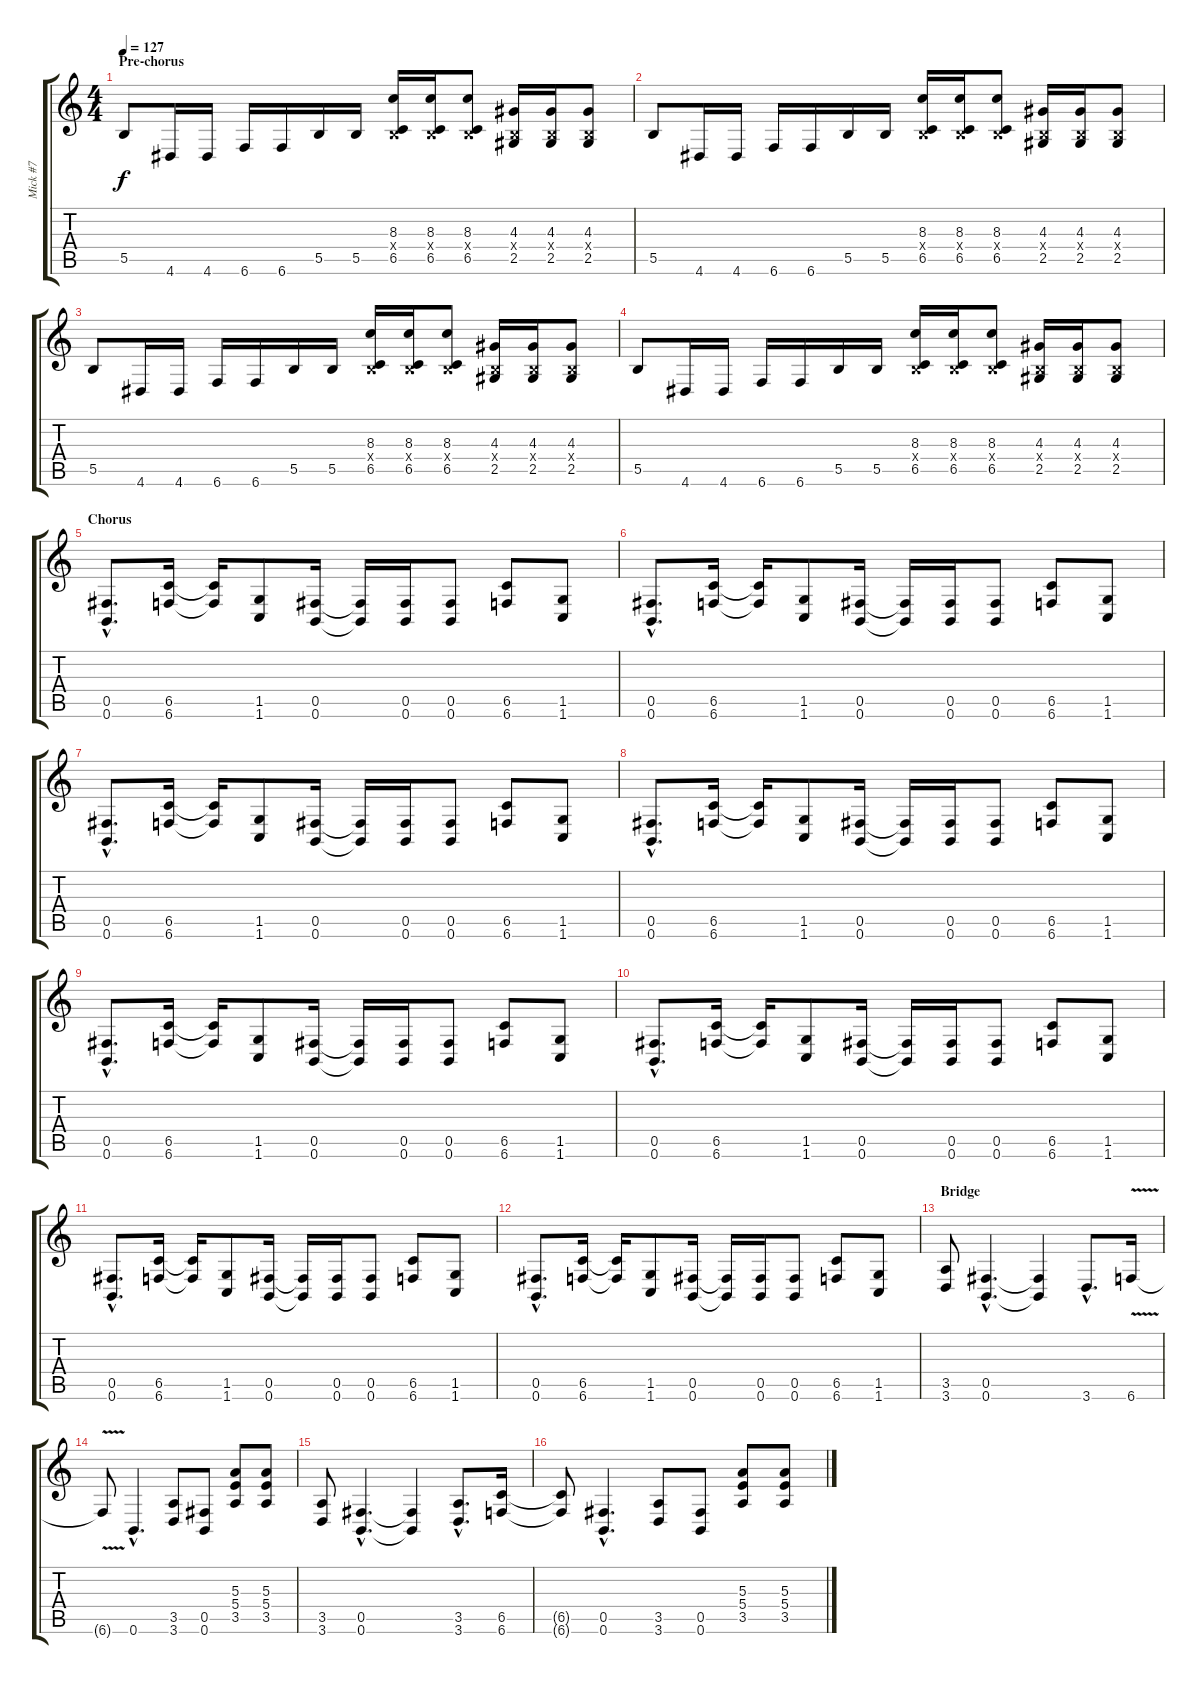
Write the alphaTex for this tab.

\track ("Mick #7" "Mick #7") {instrument distortionguitar}
\staff {score tabs}
\tuning (Db4 Ab3 E3 B2 Gb2 B1) {hide}
\ts (4 4)
\section ("" "Pre-chorus")
\tempo 127
\clef g2
\ks c
5.5.8{dy f} 4.6.16 4.6.16 6.6.16 6.6.16 5.5.16 5.5.16 (8.3 0.4{x} 6.5).16 (8.3 0.4{x} 6.5).16 (8.3 0.4{x} 6.5).8 (4.3 0.4{x} 2.5).16 (4.3 0.4{x} 2.5).16 (4.3 0.4{x} 2.5).8 |
5.5.8 4.6.16 4.6.16 6.6.16 6.6.16 5.5.16 5.5.16 (8.3 0.4{x} 6.5).16 (8.3 0.4{x} 6.5).16 (8.3 0.4{x} 6.5).8 (4.3 0.4{x} 2.5).16 (4.3 0.4{x} 2.5).16 (4.3 0.4{x} 2.5).8 |
5.5.8 4.6.16 4.6.16 6.6.16 6.6.16 5.5.16 5.5.16 (8.3 0.4{x} 6.5).16 (8.3 0.4{x} 6.5).16 (8.3 0.4{x} 6.5).8 (4.3 0.4{x} 2.5).16 (4.3 0.4{x} 2.5).16 (4.3 0.4{x} 2.5).8 |
5.5.8 4.6.16 4.6.16 6.6.16 6.6.16 5.5.16 5.5.16 (8.3 0.4{x} 6.5).16 (8.3 0.4{x} 6.5).16 (8.3 0.4{x} 6.5).8 (4.3 0.4{x} 2.5).16 (4.3 0.4{x} 2.5).16 (4.3 0.4{x} 2.5).8 |
\section ("" "Chorus")
(0.5{hac} 0.6{hac}).8{d} (6.5 6.6).16 (6.5{t} 6.6{t}).16 (1.5 1.6).8 (0.5 0.6).16 (0.5{t} 0.6{t}).16 (0.5 0.6).16 (0.5 0.6).8 (6.5 6.6).8 (1.5 1.6).8 |
(0.5{hac} 0.6{hac}).8{d} (6.5 6.6).16 (6.5{t} 6.6{t}).16 (1.5 1.6).8 (0.5 0.6).16 (0.5{t} 0.6{t}).16 (0.5 0.6).16 (0.5 0.6).8 (6.5 6.6).8 (1.5 1.6).8 |
(0.5{hac} 0.6{hac}).8{d} (6.5 6.6).16 (6.5{t} 6.6{t}).16 (1.5 1.6).8 (0.5 0.6).16 (0.5{t} 0.6{t}).16 (0.5 0.6).16 (0.5 0.6).8 (6.5 6.6).8 (1.5 1.6).8 |
(0.5{hac} 0.6{hac}).8{d} (6.5 6.6).16 (6.5{t} 6.6{t}).16 (1.5 1.6).8 (0.5 0.6).16 (0.5{t} 0.6{t}).16 (0.5 0.6).16 (0.5 0.6).8 (6.5 6.6).8 (1.5 1.6).8 |
(0.5{hac} 0.6{hac}).8{d} (6.5 6.6).16 (6.5{t} 6.6{t}).16 (1.5 1.6).8 (0.5 0.6).16 (0.5{t} 0.6{t}).16 (0.5 0.6).16 (0.5 0.6).8 (6.5 6.6).8 (1.5 1.6).8 |
(0.5{hac} 0.6{hac}).8{d} (6.5 6.6).16 (6.5{t} 6.6{t}).16 (1.5 1.6).8 (0.5 0.6).16 (0.5{t} 0.6{t}).16 (0.5 0.6).16 (0.5 0.6).8 (6.5 6.6).8 (1.5 1.6).8 |
(0.5{hac} 0.6{hac}).8{d} (6.5 6.6).16 (6.5{t} 6.6{t}).16 (1.5 1.6).8 (0.5 0.6).16 (0.5{t} 0.6{t}).16 (0.5 0.6).16 (0.5 0.6).8 (6.5 6.6).8 (1.5 1.6).8 |
(0.5{hac} 0.6{hac}).8{d} (6.5 6.6).16 (6.5{t} 6.6{t}).16 (1.5 1.6).8 (0.5 0.6).16 (0.5{t} 0.6{t}).16 (0.5 0.6).16 (0.5 0.6).8 (6.5 6.6).8 (1.5 1.6).8 |
\section ("" "Bridge")
(3.5 3.6).8 (0.5{hac} 0.6{hac}).4{d} (0.5{t} 0.6{t}).4 3.6{hac}.8{d} 6.6{v}.16 |
6.6{t}.8 0.6{hac}.4{d} (3.5 3.6).8 (0.5 0.6).8 (5.3 5.4 3.5).8 (5.3 5.4 3.5).8 |
(3.5 3.6).8 (0.5{hac} 0.6{hac}).4{d} (0.5{t} 0.6{t}).4 (3.5{hac} 3.6{hac}).8{d} (6.5 6.6).16 |
(6.5{t} 6.6{t}).8 (0.5{hac} 0.6{hac}).4{d} (3.5 3.6).8 (0.5 0.6).8 (5.3 5.4 3.5).8 (5.3 5.4 3.5).8
